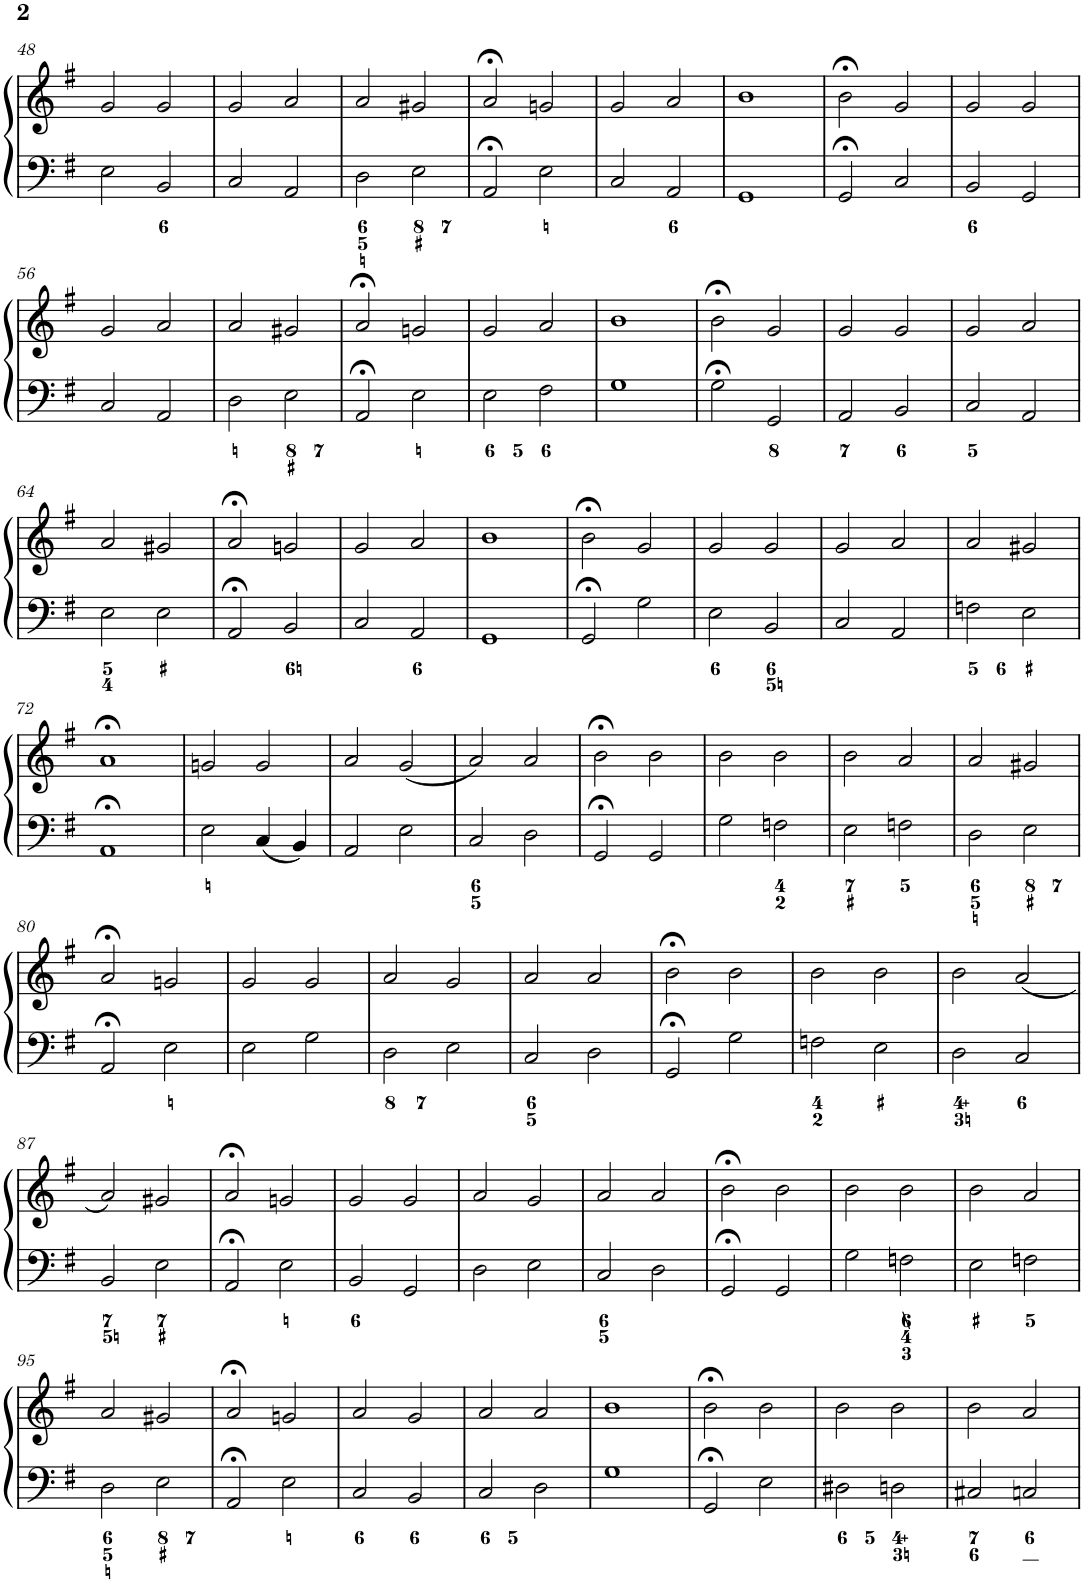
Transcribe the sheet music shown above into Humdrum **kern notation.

**kern	**kern
*part1	*part1
*staff2	*staff1
*I"Piano	*
*I'Pno.	*
!!LO:PB:g=z
*clefF4	*clefG2
*k[f#]	*k[f#]
*M4/4	*M4/4
*met(c)	*met(c)
=48	=48
2E\	2g/
2BB/	2g/
=49	=49
2C/	2g/
2AA/	2a/
=50	=50
2D\	2a/
2E\	2g#X/
=51	=51
2AA;</	2a;</
2E\	2gn/
=52	=52
2C/	2g/
2AA/	2a/
=53	=53
1GG	1b
=54	=54
2GG;</	2b;<\
2C/	2g/
=55	=55
2BB/	2g/
2GG/	2g/
!!LO:LB:g=z
=56	=56
2C/	2g/
2AA/	2a/
=57	=57
2D\	2a/
2E\	2g#X/
=58	=58
2AA;</	2a;</
2E\	2gn/
=59	=59
2E\	2g/
2F#\	2a/
=60	=60
1G	1b
=61	=61
2G;<\	2b;<\
2GG/	2g/
=62	=62
2AA/	2g/
2BB/	2g/
=63	=63
2C/	2g/
2AA/	2a/
!!LO:LB:g=z
=64	=64
2E\	2a/
2E\	2g#X/
=65	=65
2AA;</	2a;</
2BB/	2gn/
=66	=66
2C/	2g/
2AA/	2a/
=67	=67
1GG	1b
=68	=68
2GG;</	2b;<\
2G\	2g/
=69	=69
2E\	2g/
2BB/	2g/
=70	=70
2C/	2g/
2AA/	2a/
=71	=71
2Fn\	2a/
2E\	2g#X/
!!LO:LB:g=z
=72	=72
1AA;<	1a;<
=73	=73
2E\	2gn/
4C/	2g/
4BB/	.
=74	=74
2AA/	2a/
2E\	(2g/
=75	=75
2C/	2a/)
2D\	2a/
=76	=76
2GG;</	2b;<\
2GG/	2b\
=77	=77
2G\	2b\
2Fn\	2b\
=78	=78
2E\	2b\
2Fn\	2a/
=79	=79
2D\	2a/
2E\	2g#X/
!!LO:LB:g=z
=80	=80
2AA;</	2a;</
2E\	2gn/
=81	=81
2E\	2g/
2G\	2g/
=82	=82
2D\	2a/
2E\	2g/
=83	=83
2C/	2a/
2D\	2a/
=84	=84
2GG;</	2b;<\
2G\	2b\
=85	=85
2Fn\	2b\
2E\	2b\
=86	=86
2D\	2b\
2C/	(2a/
!!LO:LB:g=z
=87	=87
2BB/	2a/)
2E\	2g#X/
=88	=88
2AA;</	2a;</
2E\	2gn/
=89	=89
2BB/	2g/
2GG/	2g/
=90	=90
2D\	2a/
2E\	2g/
=91	=91
2C/	2a/
2D\	2a/
=92	=92
2GG;</	2b;<\
2GG/	2b\
=93	=93
2G\	2b\
2Fn\	2b\
=94	=94
2E\	2b\
2Fn\	2a/
!!LO:LB:g=z
=95	=95
2D\	2a/
2E\	2g#X/
=96	=96
2AA;</	2a;</
2E\	2gn/
=97	=97
2C/	2a/
2BB/	2g/
=98	=98
2C/	2a/
2D\	2a/
=99	=99
1G	1b
=100	=100
2GG;</	2b;<\
2E\	2b\
=101	=101
2D#X\	2b\
2Dn\	2b\
=102	=102
2C#X/	2b\
2Cn/	2a/
=	=
*-	*-
